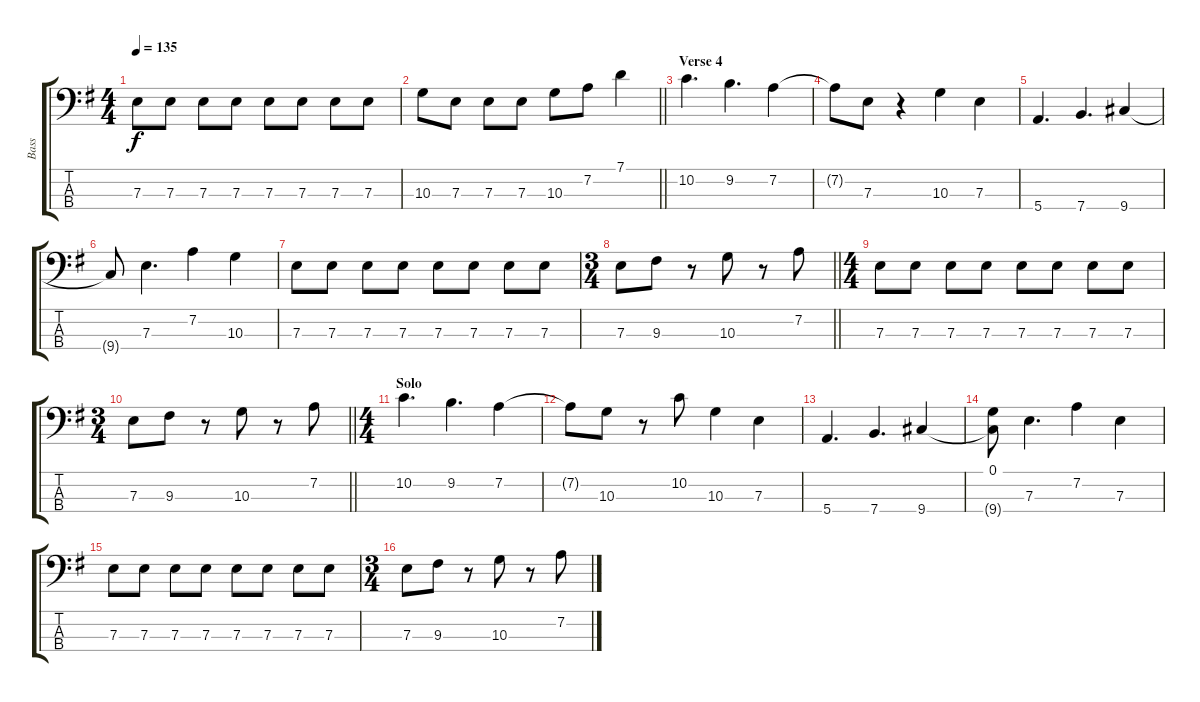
\track ("Bass" "Bass") {instrument electricbassfinger}
\staff {score tabs}
\tuning (G2 D2 A1 E1) {hide}
\ts (4 4)
\tempo 135
\clef f4
\ks g
7.3.8{dy f} 7.3.8 7.3.8 7.3.8 7.3.8 7.3.8 7.3.8 7.3.8 |
\barLineRight lightlight
10.3.8 7.3.8 7.3.8 7.3.8 10.3.8 7.2.8 7.1.4 |
\section ("" "Verse 4")
10.2.4{d} 9.2.4{d} 7.2.4 |
7.2{t}.8 7.3.8 r.4 10.3.4 7.3.4 |
5.4.4{d} 7.4.4{d} 9.4.4 |
9.4{t}.8 7.3.4{d} 7.2.4 10.3.4 |
7.3.8 7.3.8 7.3.8 7.3.8 7.3.8 7.3.8 7.3.8 7.3.8 |
\ts (3 4)
\barLineRight lightlight
7.3.8 9.3.8 r.8 10.3.8 r.8 7.2.8 |
\ts (4 4)
7.3.8 7.3.8 7.3.8 7.3.8 7.3.8 7.3.8 7.3.8 7.3.8 |
\ts (3 4)
\barLineRight lightlight
7.3.8 9.3.8 r.8 10.3.8 r.8 7.2.8 |
\ts (4 4)
\section ("" "Solo")
10.2.4{d} 9.2.4{d} 7.2.4 |
7.2{t}.8 10.3.8 r.8 10.2.8 10.3.4 7.3.4 |
5.4.4{d} 7.4.4{d} 9.4.4 |
(0.1 9.4{t}).8 7.3.4{d} 7.2.4 7.3.4 |
7.3.8 7.3.8 7.3.8 7.3.8 7.3.8 7.3.8 7.3.8 7.3.8 |
\ts (3 4)
7.3.8 9.3.8 r.8 10.3.8 r.8 7.2.8
